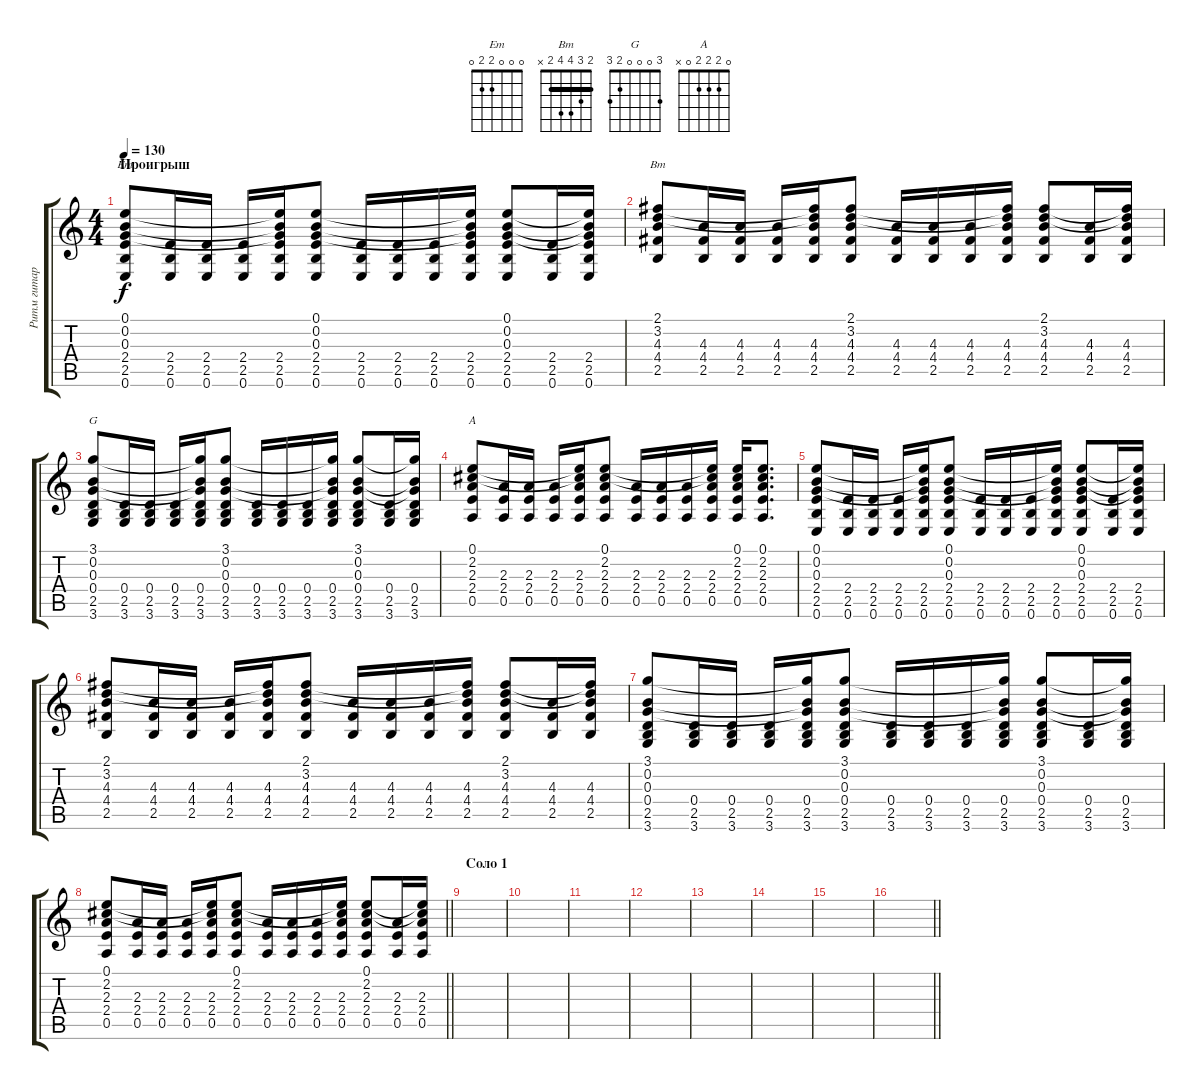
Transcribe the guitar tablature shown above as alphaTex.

\track ("Ритм гитара" "Ритм гитар") {instrument acousticguitarsteel}
\staff {score tabs}
\tuning (E4 B3 G3 D3 A2 E2) {hide}
\chord ("Em" 0 0 0 2 2 0)
\chord ("Bm" 2 3 4 4 2 x) {barre 2}
\chord ("G" 3 0 0 0 2 3)
\chord ("A" 0 2 2 2 0 x)
\ts (4 4)
\section ("" "Проигрыш")
\tempo 130
\clef g2
\ks c
(0.1 0.2 0.3 2.4 2.5 0.6).8{ch "Em" dy f} (2.4 2.5 0.6).16 (2.4 2.5 0.6).16 (2.4 2.5 0.6).16 (0.1{t} 0.2{t} 0.3{t} 2.4 2.5 0.6).16 (0.1 0.2 0.3 2.4 2.5 0.6).8 (2.4 2.5 0.6).16 (2.4 2.5 0.6).16 (2.4 2.5 0.6).16 (0.1{t} 0.2{t} 0.3{t} 2.4 2.5 0.6).16 (0.1 0.2 0.3 2.4 2.5 0.6).8 (2.4 2.5 0.6).16 (0.1{t} 0.2{t} 0.3{t} 2.4 2.5 0.6).16 |
(2.1 3.2 4.3 4.4 2.5).8{ch "Bm"} (4.3 4.4 2.5).16 (4.3 4.4 2.5).16 (4.3 4.4 2.5).16 (2.1{t} 3.2{t} 4.3 4.4 2.5).16 (2.1 3.2 4.3 4.4 2.5).8 (4.3 4.4 2.5).16 (4.3 4.4 2.5).16 (4.3 4.4 2.5).16 (2.1{t} 3.2{t} 4.3 4.4 2.5).16 (2.1 3.2 4.3 4.4 2.5).8 (4.3 4.4 2.5).16 (2.1{t} 3.2{t} 4.3 4.4 2.5).16 |
(3.1 0.2 0.3 0.4 2.5 3.6).8{ch "G"} (0.4 2.5 3.6).16 (0.4 2.5 3.6).16 (0.4 2.5 3.6).16 (3.1{t} 0.2{t} 0.3{t} 0.4 2.5 3.6).16 (3.1 0.2 0.3 0.4 2.5 3.6).8 (0.4 2.5 3.6).16 (0.4 2.5 3.6).16 (0.4 2.5 3.6).16 (3.1{t} 0.2{t} 0.3{t} 0.4 2.5 3.6).16 (3.1 0.2 0.3 0.4 2.5 3.6).8 (0.4 2.5 3.6).16 (3.1{t} 0.2{t} 0.3{t} 0.4 2.5 3.6).16 |
(0.1 2.2 2.3 2.4 0.5).8{ch "A"} (2.3 2.4 0.5).16 (2.3 2.4 0.5).16 (2.3 2.4 0.5).16 (0.1{t} 2.2{t} 2.3 2.4 0.5).16 (0.1 2.2 2.3 2.4 0.5).8 (2.3 2.4 0.5).16 (2.3 2.4 0.5).16 (2.3 2.4 0.5).16 (0.1{t} 2.2{t} 2.3 2.4 0.5).16 (0.1 2.2 2.3 2.4 0.5).16 (0.1 2.2 2.3 2.4 0.5).8{d} |
(0.1 0.2 0.3 2.4 2.5 0.6).8 (2.4 2.5 0.6).16 (2.4 2.5 0.6).16 (2.4 2.5 0.6).16 (0.1{t} 0.2{t} 0.3{t} 2.4 2.5 0.6).16 (0.1 0.2 0.3 2.4 2.5 0.6).8 (2.4 2.5 0.6).16 (2.4 2.5 0.6).16 (2.4 2.5 0.6).16 (0.1{t} 0.2{t} 0.3{t} 2.4 2.5 0.6).16 (0.1 0.2 0.3 2.4 2.5 0.6).8 (2.4 2.5 0.6).16 (0.1{t} 0.2{t} 0.3{t} 2.4 2.5 0.6).16 |
(2.1 3.2 4.3 4.4 2.5).8 (4.3 4.4 2.5).16 (4.3 4.4 2.5).16 (4.3 4.4 2.5).16 (2.1{t} 3.2{t} 4.3 4.4 2.5).16 (2.1 3.2 4.3 4.4 2.5).8 (4.3 4.4 2.5).16 (4.3 4.4 2.5).16 (4.3 4.4 2.5).16 (2.1{t} 3.2{t} 4.3 4.4 2.5).16 (2.1 3.2 4.3 4.4 2.5).8 (4.3 4.4 2.5).16 (2.1{t} 3.2{t} 4.3 4.4 2.5).16 |
(3.1 0.2 0.3 0.4 2.5 3.6).8 (0.4 2.5 3.6).16 (0.4 2.5 3.6).16 (0.4 2.5 3.6).16 (3.1{t} 0.2{t} 0.3{t} 0.4 2.5 3.6).16 (3.1 0.2 0.3 0.4 2.5 3.6).8 (0.4 2.5 3.6).16 (0.4 2.5 3.6).16 (0.4 2.5 3.6).16 (3.1{t} 0.2{t} 0.3{t} 0.4 2.5 3.6).16 (3.1 0.2 0.3 0.4 2.5 3.6).8 (0.4 2.5 3.6).16 (3.1{t} 0.2{t} 0.3{t} 0.4 2.5 3.6).16 |
\barLineRight lightlight
(0.1 2.2 2.3 2.4 0.5).8 (2.3 2.4 0.5).16 (2.3 2.4 0.5).16 (2.3 2.4 0.5).16 (0.1{t} 2.2{t} 2.3 2.4 0.5).16 (0.1 2.2 2.3 2.4 0.5).8 (2.3 2.4 0.5).16 (2.3 2.4 0.5).16 (2.3 2.4 0.5).16 (0.1{t} 2.2{t} 2.3 2.4 0.5).16 (0.1 2.2 2.3 2.4 0.5).8 (2.3 2.4 0.5).16 (0.1{t} 2.2{t} 2.3 2.4 0.5).16 |
\section ("" "Соло 1")
|
|
|
|
|
|
|
\barLineRight lightlight
